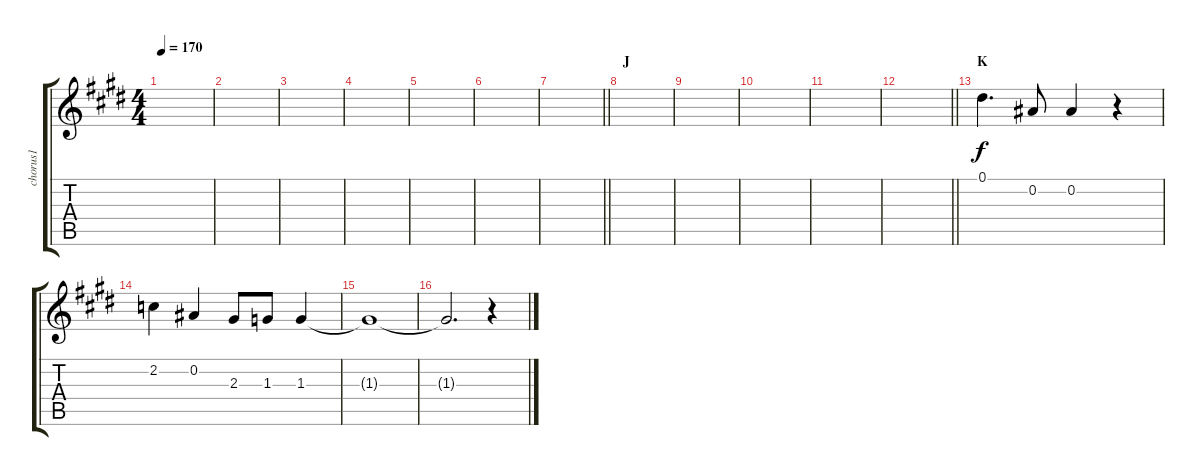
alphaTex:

\track ("chorus1" "chorus1") {instrument electricguitarjazz}
\staff {score tabs}
\tuning (Eb4 Bb3 Gb3 Db3 Ab2 Eb2) {hide}
\ts (4 4)
\tempo 170
\clef g2
\ks e
|
|
|
|
|
|
\barLineRight lightlight
|
\section ("" "J")
|
|
|
|
\barLineRight lightlight
|
\section ("" "K")
0.1.4{d} 0.2.8 0.2.4 r.4 |
2.2.4 0.2.4 2.3.8 1.3.8 1.3.4 |
1.3{t}.1 |
1.3{t}.2{d} r.4
